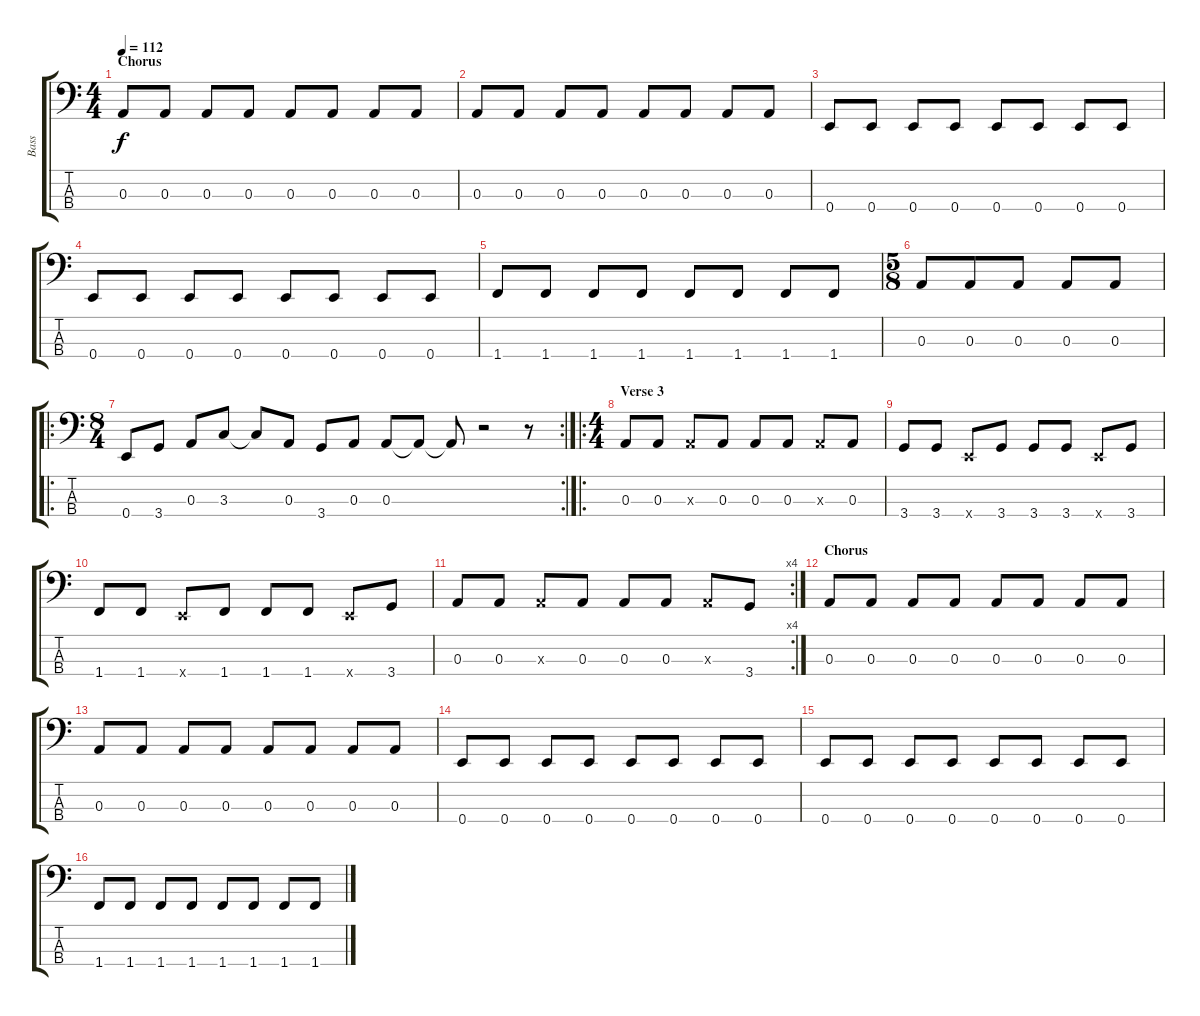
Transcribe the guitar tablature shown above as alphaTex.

\track ("Bass" "Bass") {instrument electricbasspick}
\staff {score tabs}
\tuning (G2 D2 A1 E1) {hide}
\ts (4 4)
\section ("" "Chorus")
\tempo 112
\clef f4
\ks c
0.3.8{dy f} 0.3.8 0.3.8 0.3.8 0.3.8 0.3.8 0.3.8 0.3.8 |
0.3.8 0.3.8 0.3.8 0.3.8 0.3.8 0.3.8 0.3.8 0.3.8 |
0.4.8 0.4.8 0.4.8 0.4.8 0.4.8 0.4.8 0.4.8 0.4.8 |
0.4.8 0.4.8 0.4.8 0.4.8 0.4.8 0.4.8 0.4.8 0.4.8 |
1.4.8 1.4.8 1.4.8 1.4.8 1.4.8 1.4.8 1.4.8 1.4.8 |
\ts (5 8)
0.3.8 0.3.8 0.3.8 0.3.8 0.3.8 |
\ro
\rc 2
\ts (8 4)
0.4.8 3.4.8 0.3.8 3.3.8 3.3{t}.8 0.3.8 3.4.8 0.3.8 0.3.8 0.3{t}.8 0.3{t}.8 r.2 r.8 |
\ro
\ts (4 4)
\section ("" "Verse 3")
0.3.8 0.3.8 0.3{x}.8 0.3.8 0.3.8 0.3.8 0.3{x}.8 0.3.8 |
3.4.8 3.4.8 0.4{x}.8 3.4.8 3.4.8 3.4.8 0.4{x}.8 3.4.8 |
1.4.8 1.4.8 0.4{x}.8 1.4.8 1.4.8 1.4.8 0.4{x}.8 3.4.8 |
\rc 4
0.3.8 0.3.8 0.3{x}.8 0.3.8 0.3.8 0.3.8 0.3{x}.8 3.4.8 |
\section ("" "Chorus")
0.3.8 0.3.8 0.3.8 0.3.8 0.3.8 0.3.8 0.3.8 0.3.8 |
0.3.8 0.3.8 0.3.8 0.3.8 0.3.8 0.3.8 0.3.8 0.3.8 |
0.4.8 0.4.8 0.4.8 0.4.8 0.4.8 0.4.8 0.4.8 0.4.8 |
0.4.8 0.4.8 0.4.8 0.4.8 0.4.8 0.4.8 0.4.8 0.4.8 |
1.4.8 1.4.8 1.4.8 1.4.8 1.4.8 1.4.8 1.4.8 1.4.8
